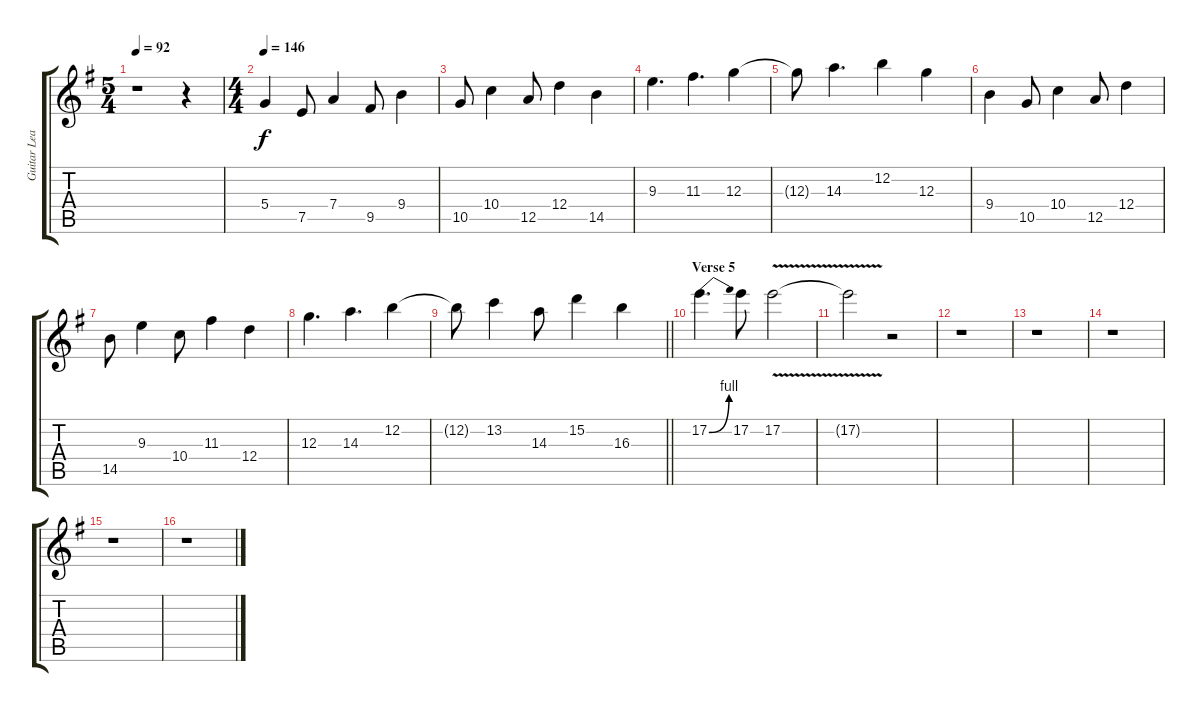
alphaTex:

\track ("Guitar Leads 2" "Guitar Lea") {instrument overdrivenguitar}
\staff {score tabs}
\tuning (E4 B3 G3 D3 A2 E2) {hide}
\ts (5 4)
\tempo 92
\clef g2
\ks g
r.1{dy f} r.4 |
\ts (4 4)
\tempo 146
5.4.4 7.5.8 7.4.4 9.5.8 9.4.4 |
10.5.8 10.4.4 12.5.8 12.4.4 14.5.4 |
9.3.4{d} 11.3.4{d} 12.3.4 |
12.3{t}.8 14.3.4{d} 12.2.4 12.3.4 |
9.4.4 10.5.8 10.4.4 12.5.8 12.4.4 |
14.5.8 9.3.4 10.4.8 11.3.4 12.4.4 |
12.3.4{d} 14.3.4{d} 12.2.4 |
\barLineRight lightlight
12.2{t}.8 13.2.4 14.3.8 15.2.4 16.3.4 |
\section ("" "Verse 5")
17.2{be (bend 0 0 60 4)}.4{d} 17.2.8 17.2{v}.2 |
17.2{t}.2 r.2 |
r.1 |
r.1 |
r.1 |
r.1 |
r.1
